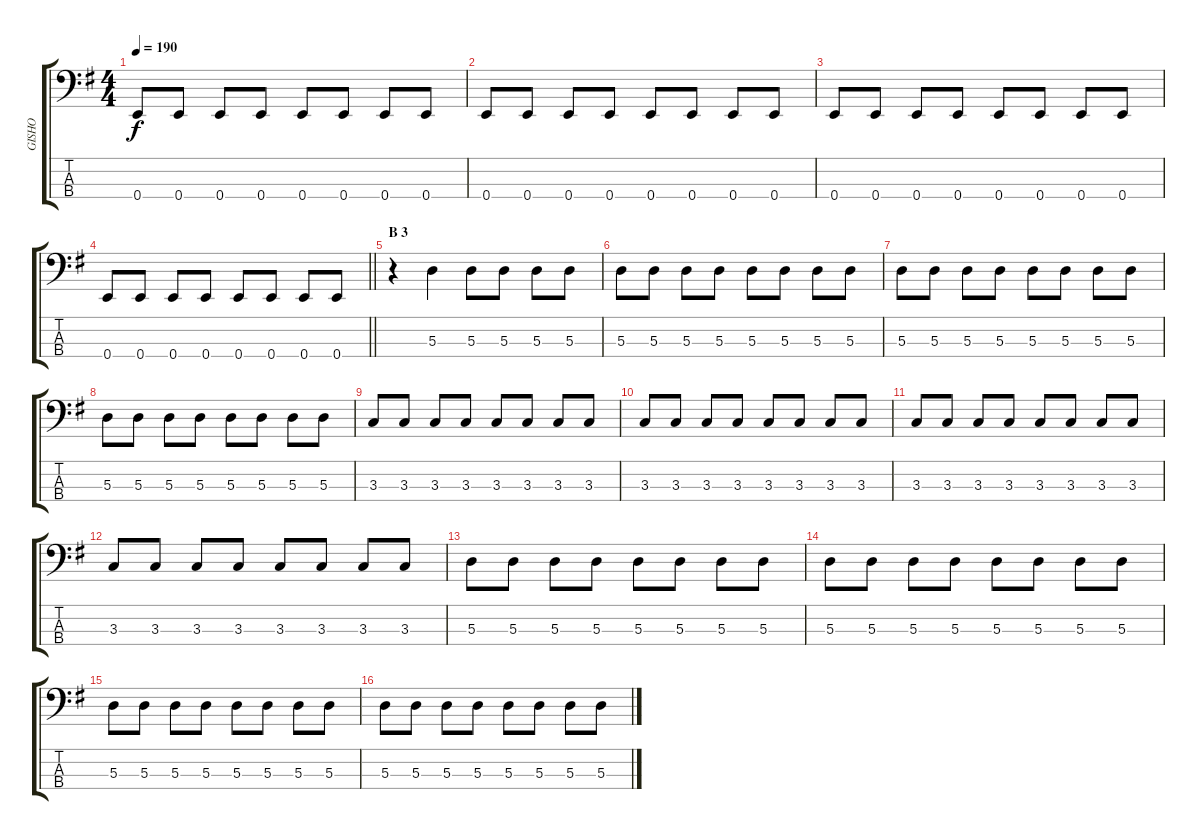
\track ("GISHO" "GISHO") {instrument electricbasspick}
\staff {score tabs}
\tuning (G2 D2 A1 E1) {hide}
\ts (4 4)
\tempo 190
\clef f4
\ks g
0.4.8{dy f} 0.4.8 0.4.8 0.4.8 0.4.8 0.4.8 0.4.8 0.4.8 |
0.4.8 0.4.8 0.4.8 0.4.8 0.4.8 0.4.8 0.4.8 0.4.8 |
0.4.8 0.4.8 0.4.8 0.4.8 0.4.8 0.4.8 0.4.8 0.4.8 |
\barLineRight lightlight
0.4.8 0.4.8 0.4.8 0.4.8 0.4.8 0.4.8 0.4.8 0.4.8 |
\section ("" "B 3")
r.4 5.3.4 5.3.8 5.3.8 5.3.8 5.3.8 |
5.3.8 5.3.8 5.3.8 5.3.8 5.3.8 5.3.8 5.3.8 5.3.8 |
5.3.8 5.3.8 5.3.8 5.3.8 5.3.8 5.3.8 5.3.8 5.3.8 |
5.3.8 5.3.8 5.3.8 5.3.8 5.3.8 5.3.8 5.3.8 5.3.8 |
3.3.8 3.3.8 3.3.8 3.3.8 3.3.8 3.3.8 3.3.8 3.3.8 |
3.3.8 3.3.8 3.3.8 3.3.8 3.3.8 3.3.8 3.3.8 3.3.8 |
3.3.8 3.3.8 3.3.8 3.3.8 3.3.8 3.3.8 3.3.8 3.3.8 |
3.3.8 3.3.8 3.3.8 3.3.8 3.3.8 3.3.8 3.3.8 3.3.8 |
5.3.8 5.3.8 5.3.8 5.3.8 5.3.8 5.3.8 5.3.8 5.3.8 |
5.3.8 5.3.8 5.3.8 5.3.8 5.3.8 5.3.8 5.3.8 5.3.8 |
5.3.8 5.3.8 5.3.8 5.3.8 5.3.8 5.3.8 5.3.8 5.3.8 |
5.3.8 5.3.8 5.3.8 5.3.8 5.3.8 5.3.8 5.3.8 5.3.8
